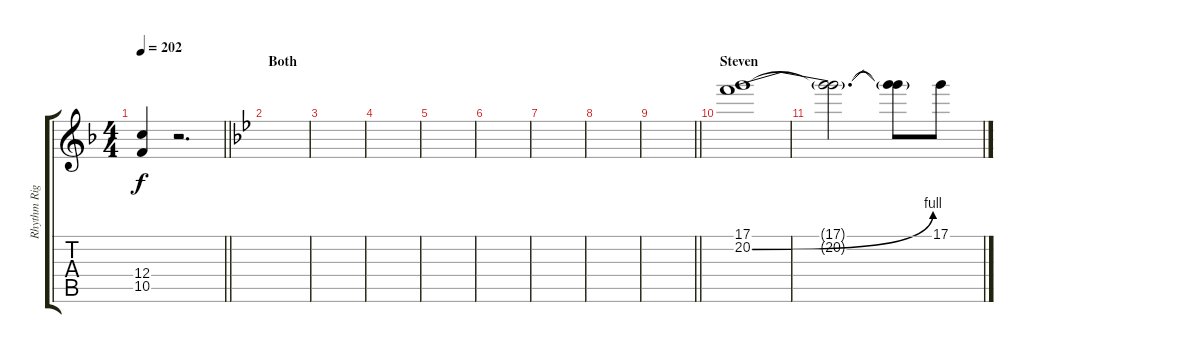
\track ("Rhythm Right" "Rhythm Rig") {instrument distortionguitar}
\staff {score tabs}
\tuning (D4 A3 F3 C3 G2 C2) {hide}
\ts (4 4)
\tempo 202
\clef g2
\barLineRight lightlight
\ks f
(12.4 10.5).4{dy f} r.2{d} |
\section ("" "Both")
\ks bb
|
|
|
|
|
|
|
\barLineRight lightlight
|
\section ("" "Steven")
(17.1 20.2{be (bend 0 0 60 4)}).1 |
(17.1{t} 20.2{t}).2{d} (17.1{t} 20.2{t}).8 17.1.8
